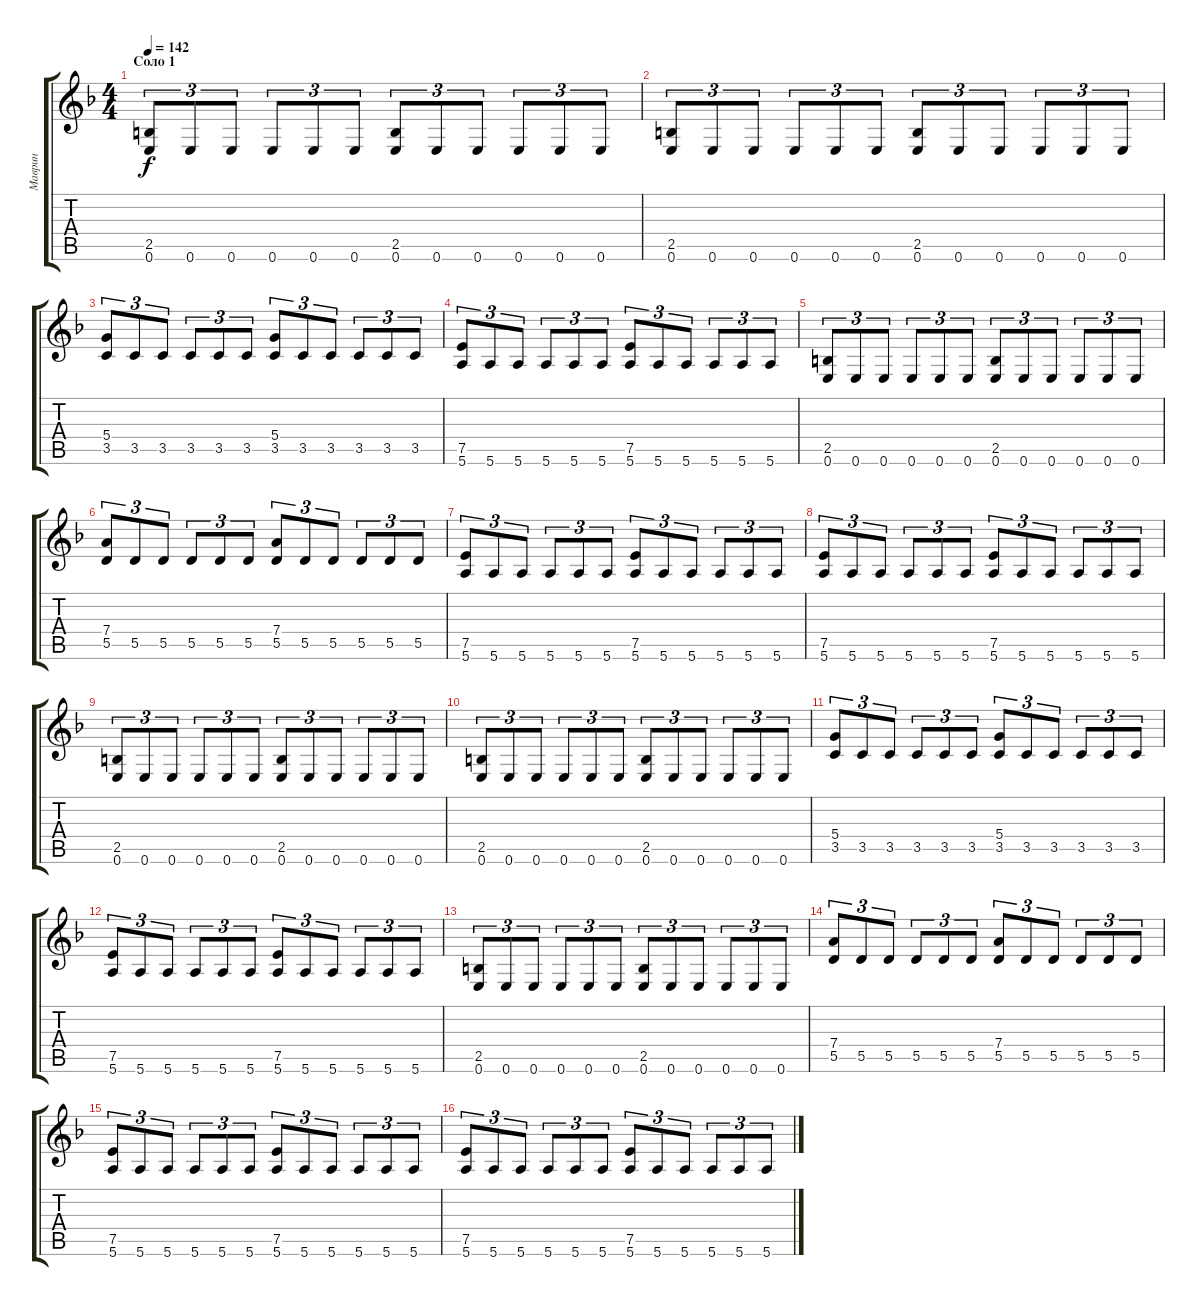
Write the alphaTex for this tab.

\track ("Маврин" "Маврин") {instrument distortionguitar}
\staff {score tabs}
\tuning (E4 B3 G3 D3 A2 E2) {hide}
\ts (4 4)
\section ("" "Соло 1")
\tempo 142
\clef g2
\ks dminor
(2.5 0.6).8{tu (3 2) dy f} 0.6.8{tu (3 2)} 0.6.8{tu (3 2)} 0.6.8{tu (3 2)} 0.6.8{tu (3 2)} 0.6.8{tu (3 2)} (2.5 0.6).8{tu (3 2)} 0.6.8{tu (3 2)} 0.6.8{tu (3 2)} 0.6.8{tu (3 2)} 0.6.8{tu (3 2)} 0.6.8{tu (3 2)} |
(2.5 0.6).8{tu (3 2)} 0.6.8{tu (3 2)} 0.6.8{tu (3 2)} 0.6.8{tu (3 2)} 0.6.8{tu (3 2)} 0.6.8{tu (3 2)} (2.5 0.6).8{tu (3 2)} 0.6.8{tu (3 2)} 0.6.8{tu (3 2)} 0.6.8{tu (3 2)} 0.6.8{tu (3 2)} 0.6.8{tu (3 2)} |
(5.4 3.5).8{tu (3 2)} 3.5.8{tu (3 2)} 3.5.8{tu (3 2)} 3.5.8{tu (3 2)} 3.5.8{tu (3 2)} 3.5.8{tu (3 2)} (5.4 3.5).8{tu (3 2)} 3.5.8{tu (3 2)} 3.5.8{tu (3 2)} 3.5.8{tu (3 2)} 3.5.8{tu (3 2)} 3.5.8{tu (3 2)} |
(7.5 5.6).8{tu (3 2)} 5.6.8{tu (3 2)} 5.6.8{tu (3 2)} 5.6.8{tu (3 2)} 5.6.8{tu (3 2)} 5.6.8{tu (3 2)} (7.5 5.6).8{tu (3 2)} 5.6.8{tu (3 2)} 5.6.8{tu (3 2)} 5.6.8{tu (3 2)} 5.6.8{tu (3 2)} 5.6.8{tu (3 2)} |
(2.5 0.6).8{tu (3 2)} 0.6.8{tu (3 2)} 0.6.8{tu (3 2)} 0.6.8{tu (3 2)} 0.6.8{tu (3 2)} 0.6.8{tu (3 2)} (2.5 0.6).8{tu (3 2)} 0.6.8{tu (3 2)} 0.6.8{tu (3 2)} 0.6.8{tu (3 2)} 0.6.8{tu (3 2)} 0.6.8{tu (3 2)} |
(7.4 5.5).8{tu (3 2)} 5.5.8{tu (3 2)} 5.5.8{tu (3 2)} 5.5.8{tu (3 2)} 5.5.8{tu (3 2)} 5.5.8{tu (3 2)} (7.4 5.5).8{tu (3 2)} 5.5.8{tu (3 2)} 5.5.8{tu (3 2)} 5.5.8{tu (3 2)} 5.5.8{tu (3 2)} 5.5.8{tu (3 2)} |
(7.5 5.6).8{tu (3 2)} 5.6.8{tu (3 2)} 5.6.8{tu (3 2)} 5.6.8{tu (3 2)} 5.6.8{tu (3 2)} 5.6.8{tu (3 2)} (7.5 5.6).8{tu (3 2)} 5.6.8{tu (3 2)} 5.6.8{tu (3 2)} 5.6.8{tu (3 2)} 5.6.8{tu (3 2)} 5.6.8{tu (3 2)} |
(7.5 5.6).8{tu (3 2)} 5.6.8{tu (3 2)} 5.6.8{tu (3 2)} 5.6.8{tu (3 2)} 5.6.8{tu (3 2)} 5.6.8{tu (3 2)} (7.5 5.6).8{tu (3 2)} 5.6.8{tu (3 2)} 5.6.8{tu (3 2)} 5.6.8{tu (3 2)} 5.6.8{tu (3 2)} 5.6.8{tu (3 2)} |
(2.5 0.6).8{tu (3 2)} 0.6.8{tu (3 2)} 0.6.8{tu (3 2)} 0.6.8{tu (3 2)} 0.6.8{tu (3 2)} 0.6.8{tu (3 2)} (2.5 0.6).8{tu (3 2)} 0.6.8{tu (3 2)} 0.6.8{tu (3 2)} 0.6.8{tu (3 2)} 0.6.8{tu (3 2)} 0.6.8{tu (3 2)} |
(2.5 0.6).8{tu (3 2)} 0.6.8{tu (3 2)} 0.6.8{tu (3 2)} 0.6.8{tu (3 2)} 0.6.8{tu (3 2)} 0.6.8{tu (3 2)} (2.5 0.6).8{tu (3 2)} 0.6.8{tu (3 2)} 0.6.8{tu (3 2)} 0.6.8{tu (3 2)} 0.6.8{tu (3 2)} 0.6.8{tu (3 2)} |
(5.4 3.5).8{tu (3 2)} 3.5.8{tu (3 2)} 3.5.8{tu (3 2)} 3.5.8{tu (3 2)} 3.5.8{tu (3 2)} 3.5.8{tu (3 2)} (5.4 3.5).8{tu (3 2)} 3.5.8{tu (3 2)} 3.5.8{tu (3 2)} 3.5.8{tu (3 2)} 3.5.8{tu (3 2)} 3.5.8{tu (3 2)} |
(7.5 5.6).8{tu (3 2)} 5.6.8{tu (3 2)} 5.6.8{tu (3 2)} 5.6.8{tu (3 2)} 5.6.8{tu (3 2)} 5.6.8{tu (3 2)} (7.5 5.6).8{tu (3 2)} 5.6.8{tu (3 2)} 5.6.8{tu (3 2)} 5.6.8{tu (3 2)} 5.6.8{tu (3 2)} 5.6.8{tu (3 2)} |
(2.5 0.6).8{tu (3 2)} 0.6.8{tu (3 2)} 0.6.8{tu (3 2)} 0.6.8{tu (3 2)} 0.6.8{tu (3 2)} 0.6.8{tu (3 2)} (2.5 0.6).8{tu (3 2)} 0.6.8{tu (3 2)} 0.6.8{tu (3 2)} 0.6.8{tu (3 2)} 0.6.8{tu (3 2)} 0.6.8{tu (3 2)} |
(7.4 5.5).8{tu (3 2)} 5.5.8{tu (3 2)} 5.5.8{tu (3 2)} 5.5.8{tu (3 2)} 5.5.8{tu (3 2)} 5.5.8{tu (3 2)} (7.4 5.5).8{tu (3 2)} 5.5.8{tu (3 2)} 5.5.8{tu (3 2)} 5.5.8{tu (3 2)} 5.5.8{tu (3 2)} 5.5.8{tu (3 2)} |
(7.5 5.6).8{tu (3 2)} 5.6.8{tu (3 2)} 5.6.8{tu (3 2)} 5.6.8{tu (3 2)} 5.6.8{tu (3 2)} 5.6.8{tu (3 2)} (7.5 5.6).8{tu (3 2)} 5.6.8{tu (3 2)} 5.6.8{tu (3 2)} 5.6.8{tu (3 2)} 5.6.8{tu (3 2)} 5.6.8{tu (3 2)} |
(7.5 5.6).8{tu (3 2)} 5.6.8{tu (3 2)} 5.6.8{tu (3 2)} 5.6.8{tu (3 2)} 5.6.8{tu (3 2)} 5.6.8{tu (3 2)} (7.5 5.6).8{tu (3 2)} 5.6.8{tu (3 2)} 5.6.8{tu (3 2)} 5.6.8{tu (3 2)} 5.6.8{tu (3 2)} 5.6.8{tu (3 2)}
